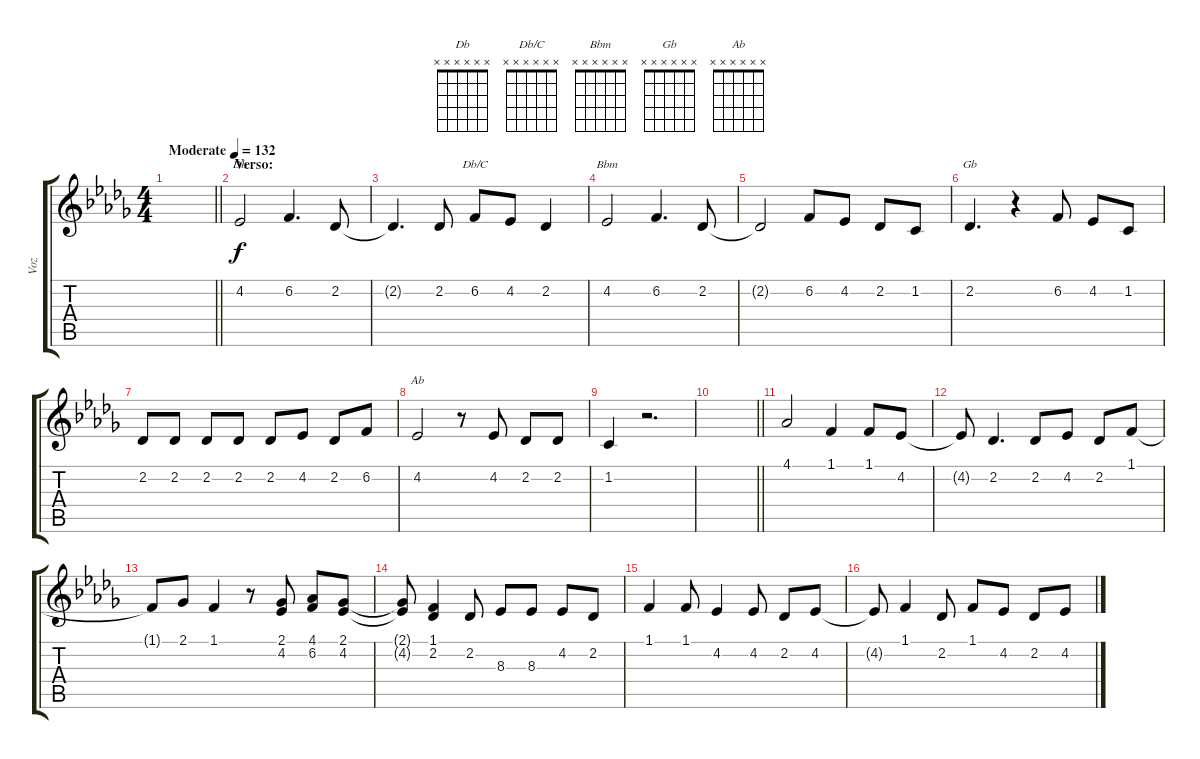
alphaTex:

\track ("Voz" "Voz") {instrument lead2sawtooth}
\staff {score tabs}
\tuning (E4 B3 G3 D3 A2 E2) {hide}
\chord ("Db" x x x x x x)
\chord ("Db/C" x x x x x x)
\chord ("Bbm" x x x x x x)
\chord ("Gb" x x x x x x)
\chord ("Ab" x x x x x x)
\ts (4 4)
\tempo (132 "Moderate")
\clef g2
\barLineRight lightlight
\ks db
|
\section ("" "Verso:")
4.2.2{ch "Db"} 6.2.4{d} 2.2.8 |
2.2{t}.4{d} 2.2.8 6.2.8{ch "Db/C"} 4.2.8 2.2.4 |
4.2.2{ch "Bbm"} 6.2.4{d} 2.2.8 |
2.2{t}.2 6.2.8 4.2.8 2.2.8 1.2.8 |
2.2.4{d ch "Gb"} r.4 6.2.8 4.2.8 1.2.8 |
2.2.8 2.2.8 2.2.8 2.2.8 2.2.8 4.2.8 2.2.8 6.2.8 |
4.2.2{ch "Ab"} r.8 4.2.8 2.2.8 2.2.8 |
1.2.4 r.2{d} |
\barLineRight lightlight
|
4.1.2 1.1.4 1.1.8 4.2.8 |
4.2{t}.8 2.2.4{d} 2.2.8 4.2.8 2.2.8 1.1.8 |
1.1{t}.8 2.1.8 1.1.4 r.8 (2.1 4.2).8 (4.1 6.2).8 (2.1 4.2).8 |
(2.1{t} 4.2{t}).8 (1.1 2.2).4 2.2.8 8.3.8 8.3.8 4.2.8 2.2.8 |
1.1.4 1.1.8 4.2.4 4.2.8 2.2.8 4.2.8 |
4.2{t}.8 1.1.4 2.2.8 1.1.8 4.2.8 2.2.8 4.2.8
